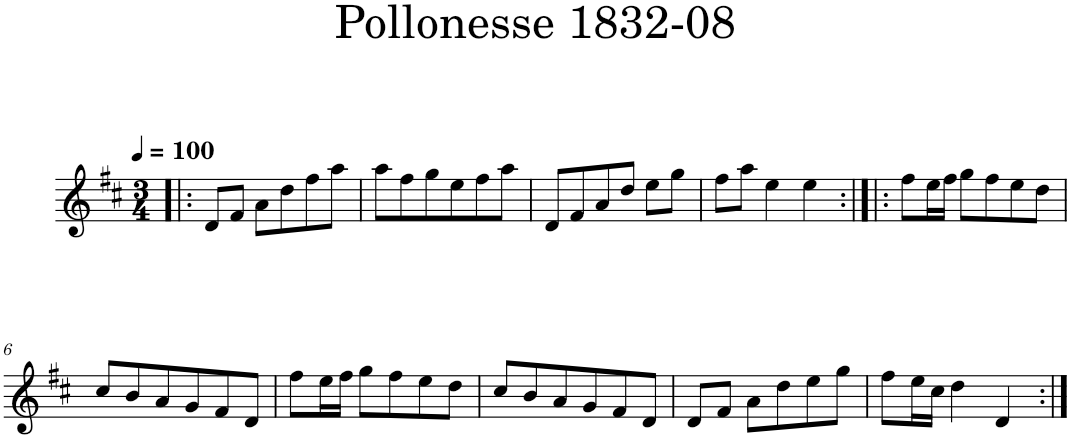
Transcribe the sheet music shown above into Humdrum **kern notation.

**kern
*part1
*staff1
*I"Piano
*I'Pno
*clefG2
*k[f#c#]
*D:
*M3/4
*MM100
=1!|:
8d/L
8f#/J
8a\L
8dd\
8ff#\
8aa\J
=2
8aa\L
8ff#\
8gg\
8ee\
8ff#\
8aa\J
=3
8d/L
8f#/
8a/
8dd/J
8ee\L
8gg\J
=4
8ff#\L
8aa\J
4ee\
4ee\
=5:|!|:
8ff#\L
16ee\L
16ff#\JJ
8gg\L
8ff#\
8ee\
8dd\J
!!LO:LB:g=z
=6
8cc#/L
8b/
8a/
8g/
8f#/
8d/J
=7
8ff#\L
16ee\L
16ff#\JJ
8gg\L
8ff#\
8ee\
8dd\J
=8
8cc#/L
8b/
8a/
8g/
8f#/
8d/J
=9
8d/L
8f#/J
8a\L
8dd\
8ee\
8gg\J
=10
8ff#\L
16ee\L
16cc#\JJ
4dd\
4d/
=:|!
*-
